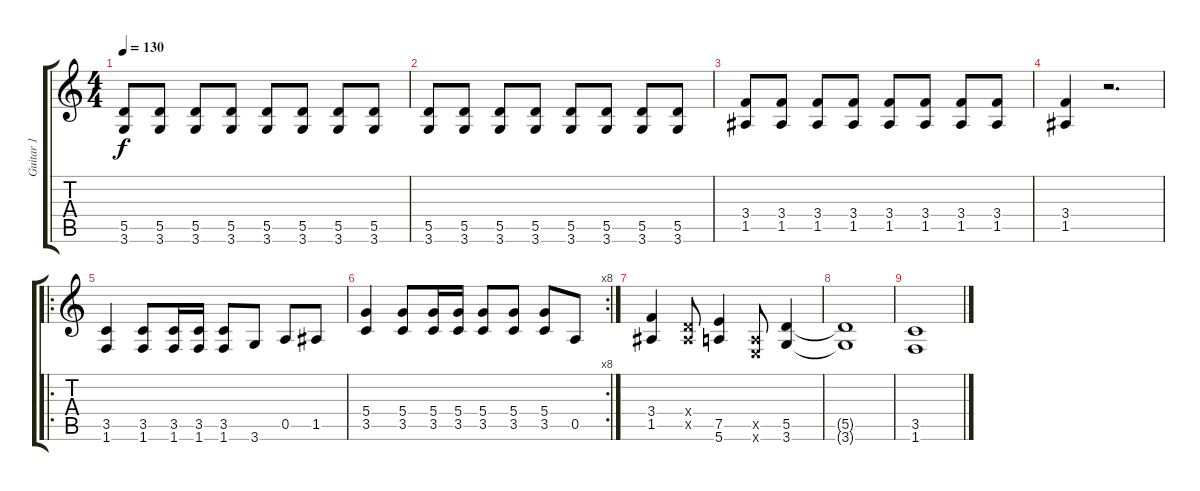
\track ("Guitar 1" "Guitar 1") {instrument electricguitarmuted}
\staff {score tabs}
\tuning (E4 B3 G3 D3 A2 E2) {hide}
\ts (4 4)
\tempo 130
\clef g2
\ks c
(5.5 3.6).8{dy f} (5.5 3.6).8 (5.5 3.6).8 (5.5 3.6).8 (5.5 3.6).8 (5.5 3.6).8 (5.5 3.6).8 (5.5 3.6).8 |
(5.5 3.6).8 (5.5 3.6).8 (5.5 3.6).8 (5.5 3.6).8 (5.5 3.6).8 (5.5 3.6).8 (5.5 3.6).8 (5.5 3.6).8 |
(3.4 1.5).8 (3.4 1.5).8 (3.4 1.5).8 (3.4 1.5).8 (3.4 1.5).8 (3.4 1.5).8 (3.4 1.5).8 (3.4 1.5).8 |
(3.4 1.5).4 r.2{d} |
\ro
(3.5 1.6).4 (3.5 1.6).8 (3.5 1.6).16 (3.5 1.6).16 (3.5 1.6).8 3.6.8 0.5.8 1.5.8 |
\rc 8
(5.4 3.5).4 (5.4 3.5).8 (5.4 3.5).16 (5.4 3.5).16 (5.4 3.5).8 (5.4 3.5).8 (5.4 3.5).8 0.5.8 |
(3.4 1.5).4 (0.4{x} 1.5{x}).8 (7.5 5.6).4 (0.5{x} 0.6{x}).8 (5.5 3.6).4 |
(5.5{t} 3.6{t}).1 |
(3.5 1.6).1
